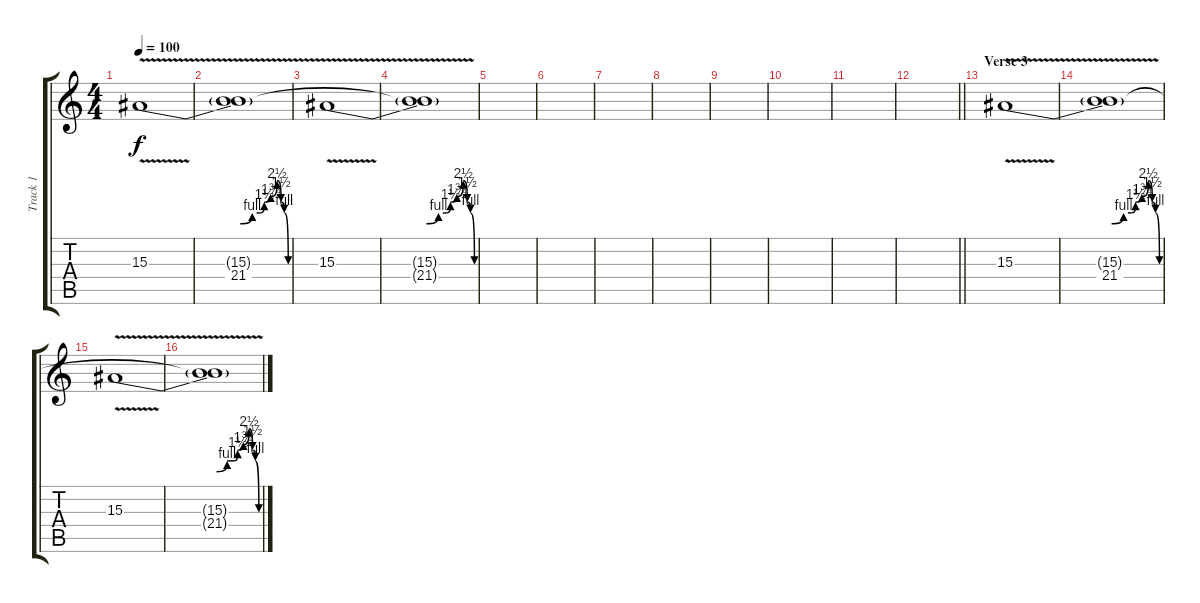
\track ("Track 1" "Track 1") {instrument pad1newage}
\staff {score tabs}
\tuning (E4 B3 G3 D3 A2 E2) {hide}
\ts (4 4)
\tempo 100
\clef g2
\ks c
15.3{be (custom 0 0 15 0 30 0 45 0 60 0) v}.1{dy f} |
(15.3{be (custom 0 2 15 4 25 4 30 6 38 7 46 10 51 6 55 4 60 0) t} 21.4{t}).1 |
15.3{be (custom 0 0 15 0 30 0 45 0 60 0) v}.1 |
(15.3{be (custom 0 2 15 4 25 4 30 6 38 7 46 10 51 6 55 4 60 0) t} 21.4{t}).1 |
|
|
|
|
|
|
|
\barLineRight lightlight
|
\section ("" "Verse 3")
15.3{be (custom 0 0 15 0 30 0 45 0 60 0) v}.1 |
(15.3{be (custom 0 2 15 4 25 4 30 6 38 7 46 10 51 6 55 4 60 0) t} 21.4).1 |
15.3{be (custom 0 0 15 0 30 0 45 0 60 0) v}.1 |
(15.3{be (custom 0 2 15 4 25 4 30 6 38 7 46 10 51 6 55 4 60 0) t} 21.4{t}).1
